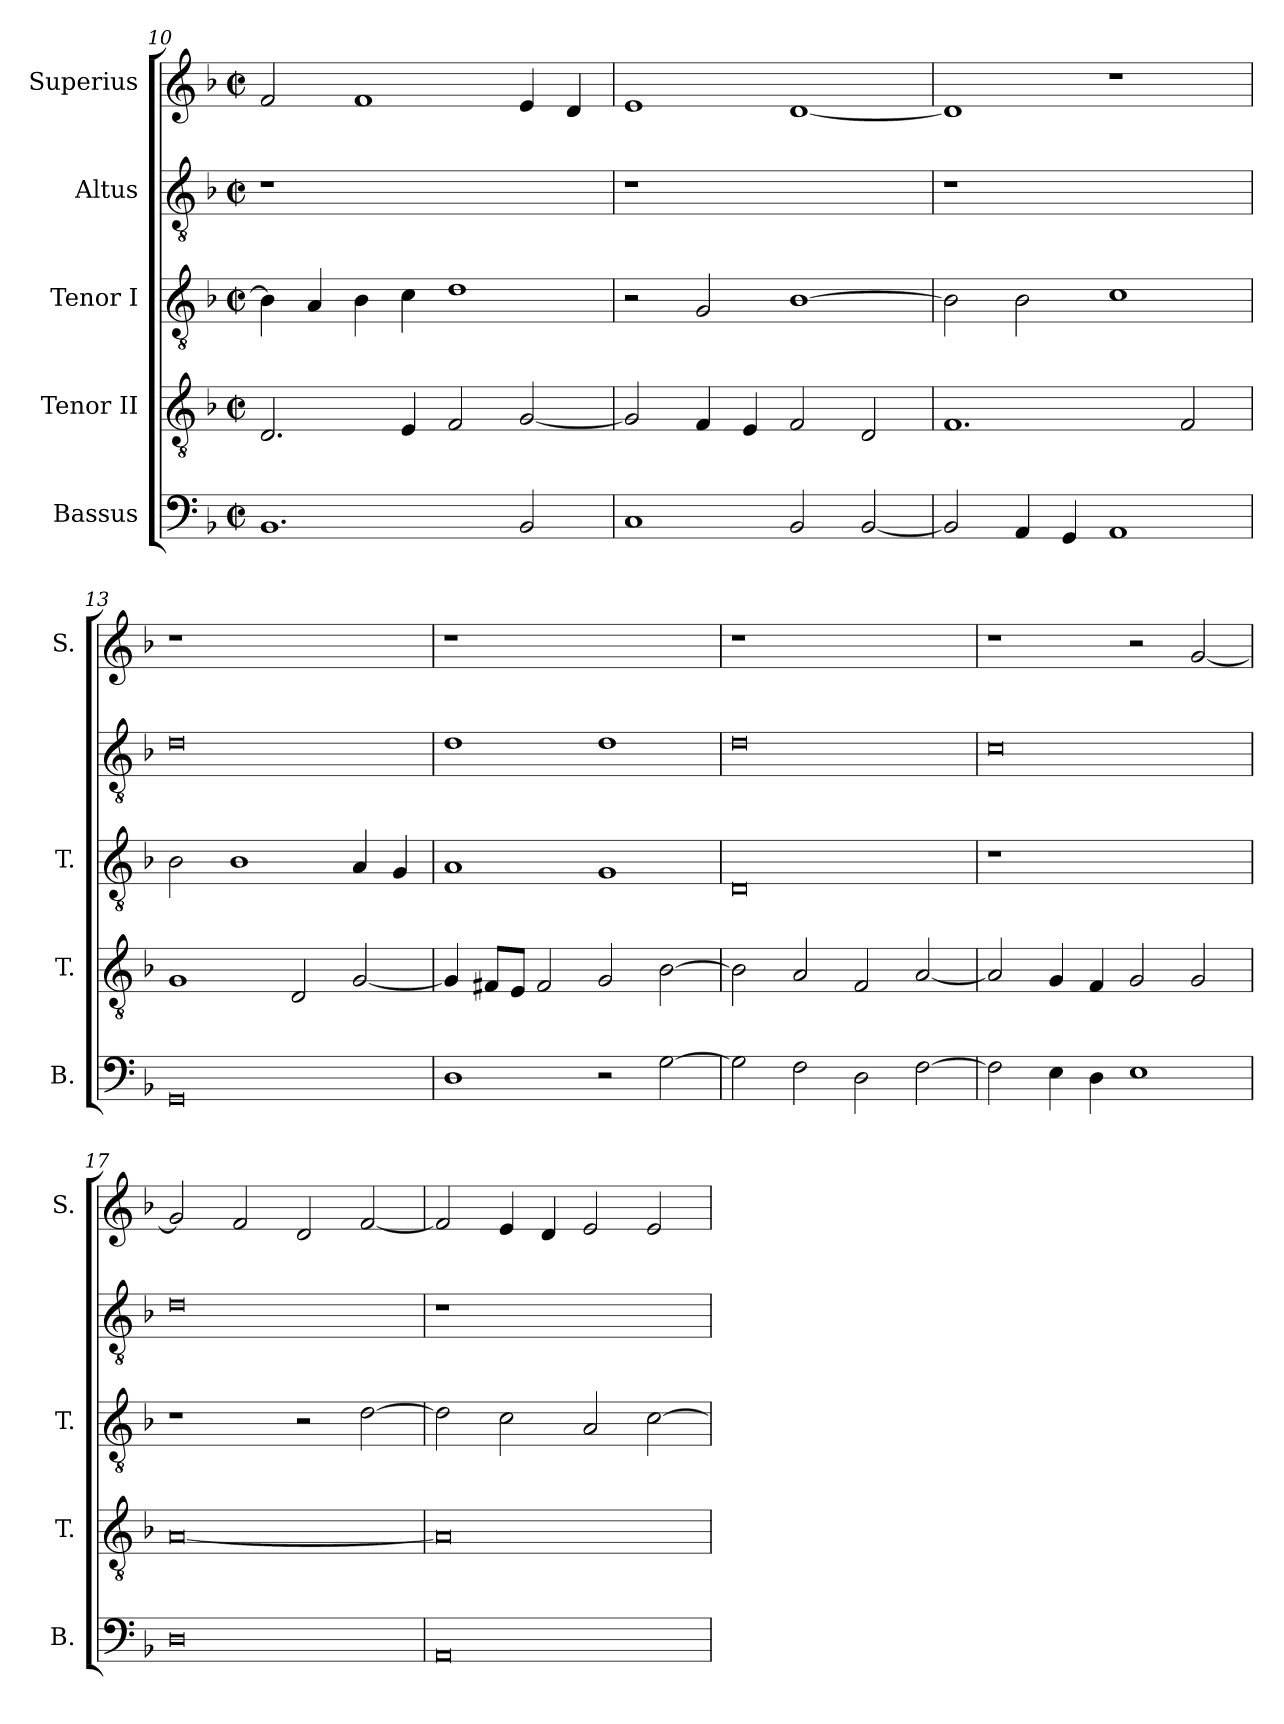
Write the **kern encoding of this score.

**kern	**kern	**kern	**kern	**kern
*part5	*part4	*part3	*part2	*part1
*staff5	*staff4	*staff3	*staff2	*staff1
*I"Bassus	*I"Tenor II	*I"Tenor I	*I"Altus	*I"Superius
*I'B.	*I'T.	*I'T.	*	*I'S.
*clefF4	*clefGv2	*clefGv2	*clefGv2	*clefG2
*	*ITrd7c12	*ITrd7c12	*ITrd7c12	*
*k[b-]	*k[b-]	*k[b-]	*k[b-]	*k[b-]
*F:	*F:	*F:	*F:	*F:
*M2/2	*M2/2	*M2/2	*M2/2	*M2/2
*met(c|)	*met(c|)	*met(c|)	*met(c|)	*met(c|)
=10	=10	=10	=10	=10
!	!	!	!LO:N:vis=1	!
1.BB-i	2.DDi/	4BB-i\]	1r	2fi/
.	.	4AAi/	.	.
.	.	4BB-i\	.	1fi
.	4EEi/	4Ci\	.	.
.	2FFi/	1Di	1ryy	.
2BB-i/	[<2GGi/	.	.	4ei/
.	.	.	.	4di/
!!LO:PB:g=z
=11	=11	=11	=11	=11
!	!	!	!LO:N:vis=1	!
1Ci	2GGi/]	2r	1r	1ei
.	4FFi/	2GGi/	.	.
.	4EEi/	.	.	.
2BB-i/	2FFi/	[>1BB-i	1ryy	[<1di
[<2BB-i/	2DDi/	.	.	.
=12	=12	=12	=12	=12
!	!	!	!LO:N:vis=1	!
2BB-i/]	1.FFi	2BB-i\]	1r	1di]
4AAi/	.	2BB-i\	.	.
4GGi/	.	.	.	.
1AAi	.	1Ci	1ryy	1r
.	2FFi/	.	.	.
=13	=13	=13	=13	=13
!	!	!	!	!LO:N:vis=1
0GGi	1GGi	2BB-i\	0Di	1r
.	.	1BB-i	.	.
.	2DDi/	.	.	1ryy
.	[<2GGi/	4AAi/	.	.
.	.	4GGi/	.	.
=14	=14	=14	=14	=14
!	!	!	!	!LO:N:vis=1
1Di	4GGi/]	1AAi	1Di	1r
.	8FF#Xi/L	.	.	.
.	8EEi/J	.	.	.
.	2FF#i/	.	.	.
2r	2GGi/	1GGi	1Di	1ryy
[>2Gi\	[>2BB-i\	.	.	.
=15	=15	=15	=15	=15
!	!	!	!	!LO:N:vis=1
2Gi\]	2BB-i\]	0DDi	0Di	1r
2Fi\	2AAi/	.	.	.
2Di\	2FFi/	.	.	1ryy
[>2Fi\	[<2AAi/	.	.	.
!!LO:LB:g=z
=16	=16	=16	=16	=16
!	!	!LO:N:vis=1	!	!
2Fi\]	2AAi/]	1r	0Ci	1r
4Ei\	4GGi/	.	.	.
4Di\	4FFi/	.	.	.
1Ei	2GGi/	1ryy	.	2r
.	2GGi/	.	.	[<2gi/
=17	=17	=17	=17	=17
0Di	[<0AAi	1r	0Di	2gi/]
.	.	.	.	2fi/
.	.	2r	.	2di/
.	.	[>2Di\	.	[<2fi/
=18	=18	=18	=18	=18
!	!	!	!LO:N:vis=1	!
0AAi	0AAi]	2Di\]	1r	2fi/]
.	.	2Ci\	.	4ei/
.	.	.	.	4di/
.	.	2AAi/	1ryy	2ei/
.	.	[>2Ci\	.	2ei/
=	=	=	=	=
*-	*-	*-	*-	*-
